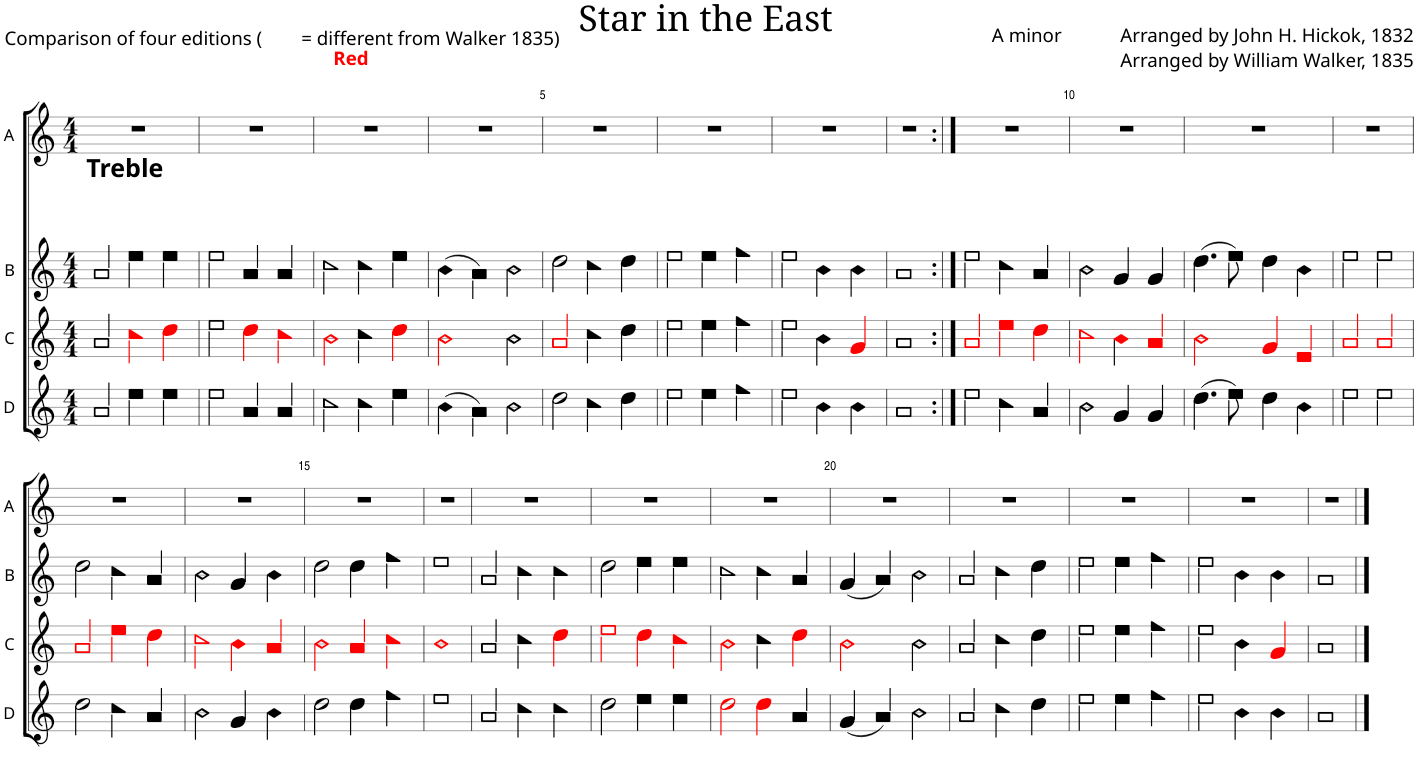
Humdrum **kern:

**kern	**kern	**kern	**kern
*part4	*part3	*part2	*part1
*staff4	*staff3	*staff2	*staff1
*I"D	*I"C	*I"B	*I"A
*I'D	*I'C	*I'B	*I'A
*clefG2	*clefG2	*clefG2	*clefG2
*k[]	*k[]	*k[]	*k[]
*M4/4	*M4/4	*M4/4	*M4/4
=1	=1	=1	=1
!	!	!LO:TX:a:B:t=Treble	!
2a!/	2a!/	2a!/	1r
4ee!\	4cc!i\	4ee!\	.
4ee!\	4dd!i\	4ee!\	.
=2	=2	=2	=2
2ee!\	2ee!\	2ee!\	1r
4a!/	4dd!i\	4a!/	.
4a!/	4cc!i\	4a!/	.
=3	=3	=3	=3
2cc!\	2b!i\	2cc!\	1r
4cc!\	4cc!\	4cc!\	.
4ee!\	4dd!i\	4ee!\	.
=4	=4	=4	=4
!	!	!	!LO:TX:a:B:color=#FF0000:t=Red
(4b!\	2b!i\	(4b!\	1r
4a!\)	.	4a!\)	.
2b!\	2b!\	2b!\	.
=5	=5	=5	=5
2dd!\	2a!i/	2dd!\	1r
4cc!\	4cc!\	4cc!\	.
4dd!\	4dd!\	4dd!\	.
=6	=6	=6	=6
2ee!\	2ee!\	2ee!\	1r
4ee!\	4ee!\	4ee!\	.
4ff!\	4ff!\	4ff!\	.
=7	=7	=7	=7
2ee!\	2ee!\	2ee!\	1r
4b!\	4b!\	4b!\	.
4b!\	4g!i/	4b!\	.
=8	=8	=8	=8
1a!	1a!	1a!	1r
=9:|!	=9:|!	=9:|!	=9:|!
2ee!\	2a!i/	2ee!\	1r
4cc!\	4ee!i\	4cc!\	.
4a!/	4dd!i\	4a!/	.
=10	=10	=10	=10
2b!\	2cc!i\	2b!\	1r
4g!/	4b!i\	4g!/	.
4g!/	4a!i/	4g!/	.
=11	=11	=11	=11
(4.dd!\	2b!i\	(4.dd!\	1r
8ee!\)	.	8ee!\)	.
4dd!\	4g!i/	4dd!\	.
4b!\	4e!i/	4b!\	.
=12	=12	=12	=12
2ee!\	2a!i/	2ee!\	1r
2ee!\	2a!i/	2ee!\	.
!!LO:LB:g=z
=13	=13	=13	=13
2dd!\	2a!i/	2dd!\	1r
4cc!\	4ee!i\	4cc!\	.
4a!/	4dd!i\	4a!/	.
=14	=14	=14	=14
2b!\	2cc!i\	2b!\	1r
4g!/	4b!i\	4g!/	.
4b!\	4a!i/	4b!\	.
=15	=15	=15	=15
2dd!\	2b!i\	2dd!\	1r
4dd!\	4a!i/	4dd!\	.
4ff!\	4cc!i\	4ff!\	.
=16	=16	=16	=16
1ee!	1b!i	1ee!	1r
=17	=17	=17	=17
*clefG2	*	*	*
2a!/	2a!/	2a!/	1r
4cc!\	4cc!\	4cc!\	.
4cc!\	4dd!i\	4cc!\	.
=18	=18	=18	=18
2dd!\	2ee!i\	2dd!\	1r
4ee!\	4dd!i\	4ee!\	.
4ee!\	4cc!i\	4ee!\	.
=19	=19	=19	=19
2dd!i\	2b!i\	2cc!\	1r
4dd!i\	4cc!\	4cc!\	.
4a!/	4dd!i\	4a!/	.
=20	=20	=20	=20
(4g!/	2b!i\	(4g!/	1r
4a!/)	.	4a!/)	.
2b!\	2b!\	2b!\	.
=21	=21	=21	=21
2a!/	2a!/	2a!/	1r
4cc!\	4cc!\	4cc!\	.
4dd!\	4dd!\	4dd!\	.
=22	=22	=22	=22
2ee!\	2ee!\	2ee!\	1r
4ee!\	4ee!\	4ee!\	.
4ff!\	4ff!\	4ff!\	.
=23	=23	=23	=23
2ee!\	2ee!\	2ee!\	1r
4b!\	4b!\	4b!\	.
4b!\	4g!i/	4b!\	.
=24	=24	=24	=24
1a!	1a!	1a!	1r
==	==	==	==
*-	*-	*-	*-
